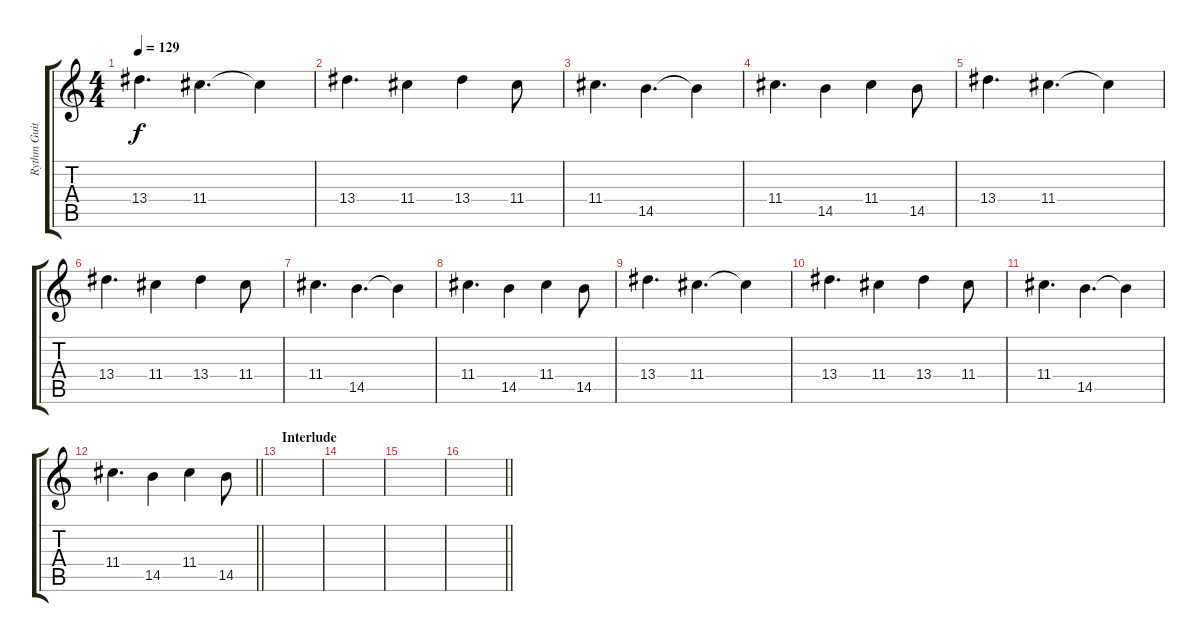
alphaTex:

\track ("Rythm Guitar" "Rythm Guit") {instrument overdrivenguitar}
\staff {score tabs}
\tuning (E4 B3 G3 D3 A2 E2) {hide}
\ts (4 4)
\tempo 129
\clef g2
\ks c
13.4.4{d dy f} 11.4.4{d} 11.4{t}.4 |
13.4.4{d} 11.4.4 13.4.4 11.4.8 |
11.4.4{d} 14.5.4{d} 14.5{t}.4 |
11.4.4{d} 14.5.4 11.4.4 14.5.8 |
13.4.4{d} 11.4.4{d} 11.4{t}.4 |
13.4.4{d} 11.4.4 13.4.4 11.4.8 |
11.4.4{d} 14.5.4{d} 14.5{t}.4 |
11.4.4{d} 14.5.4 11.4.4 14.5.8 |
13.4.4{d} 11.4.4{d} 11.4{t}.4 |
13.4.4{d} 11.4.4 13.4.4 11.4.8 |
11.4.4{d} 14.5.4{d} 14.5{t}.4 |
\barLineRight lightlight
11.4.4{d} 14.5.4 11.4.4 14.5.8 |
\section ("" "Interlude")
|
|
|
\barLineRight lightlight
